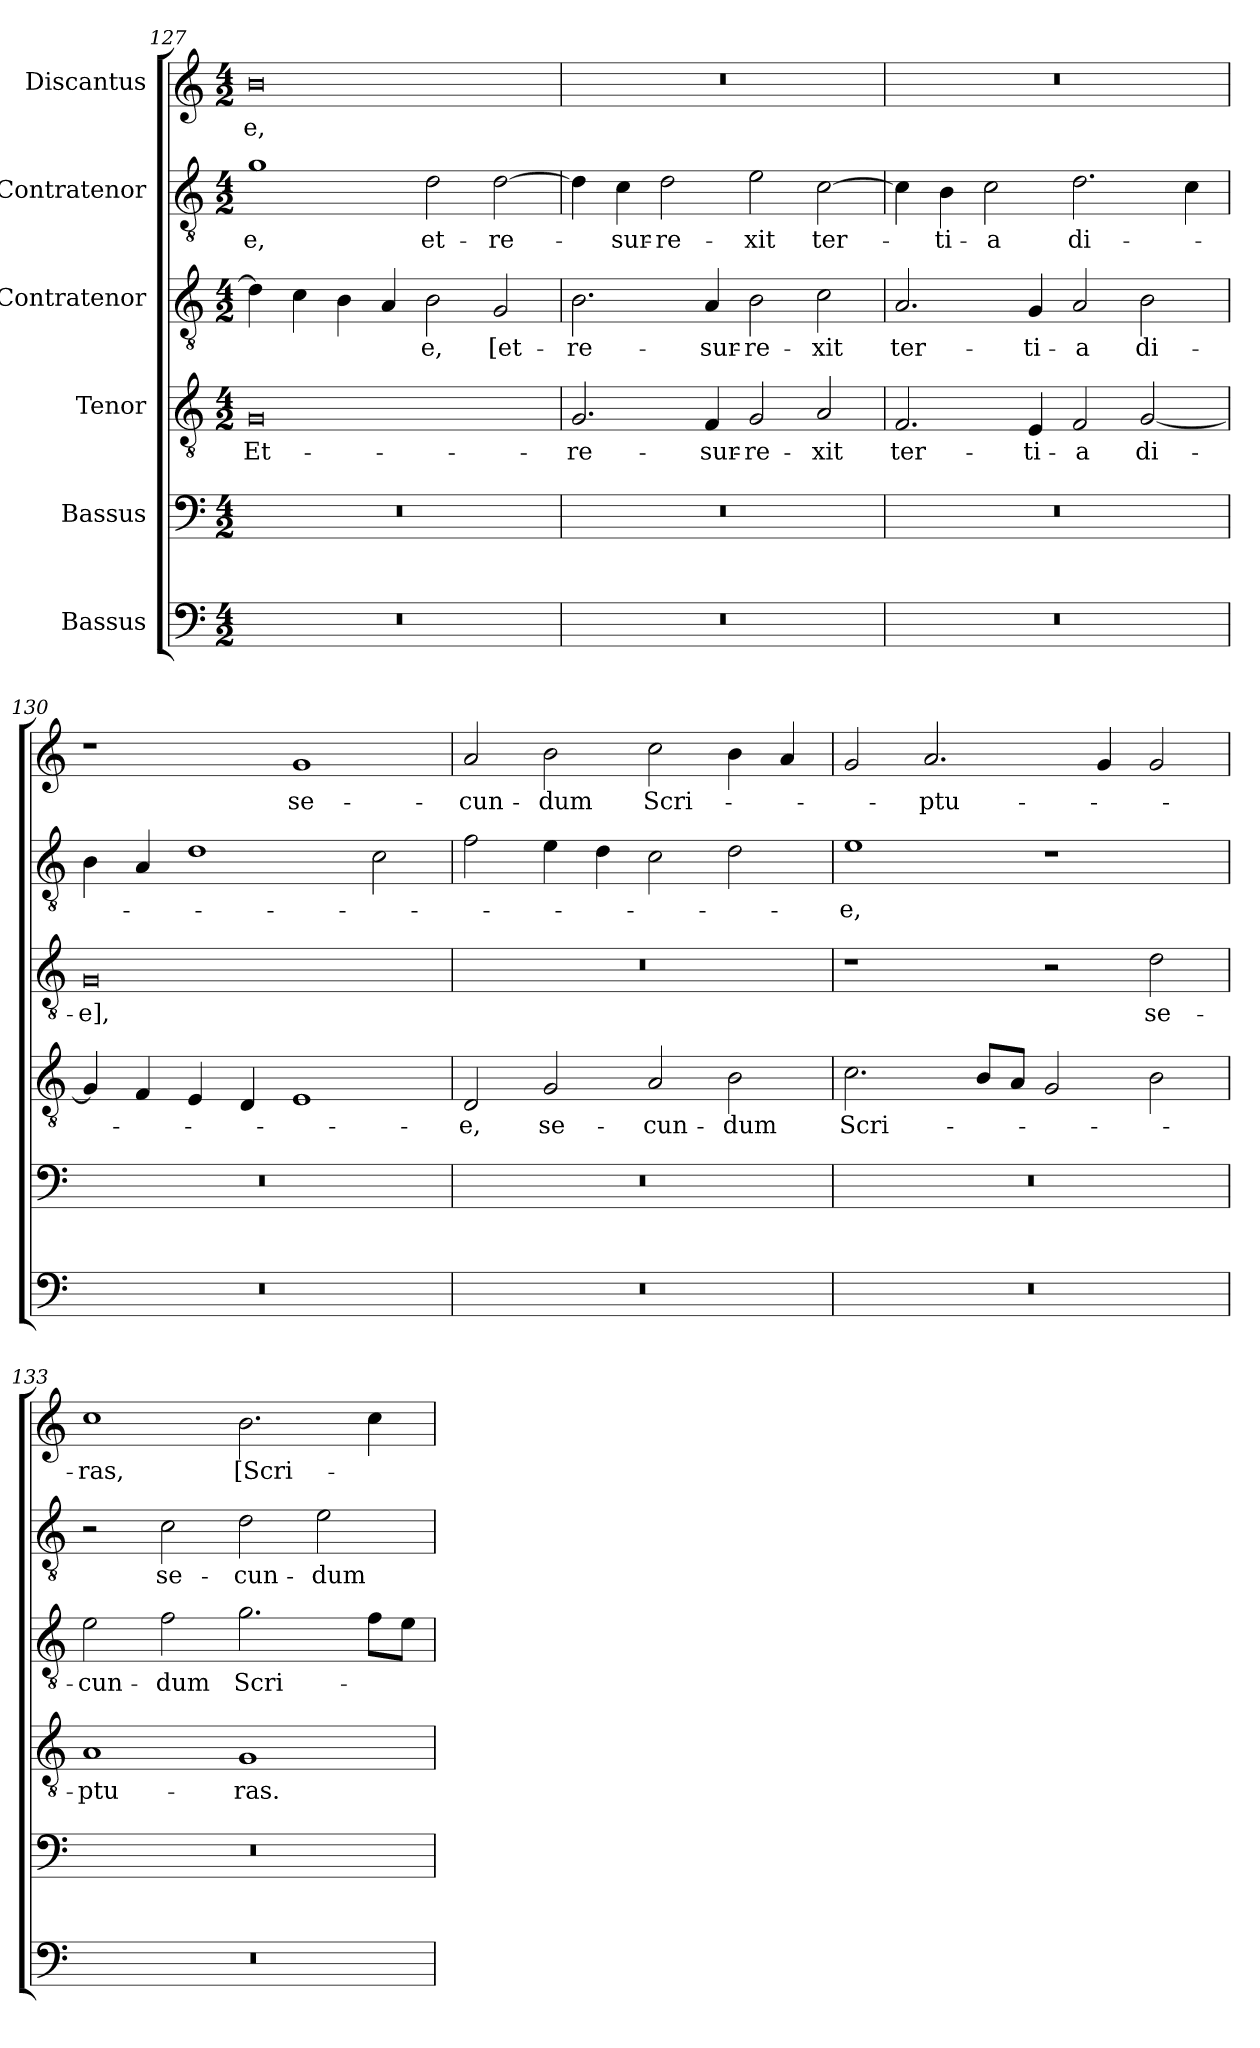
**kern	**kern	**kern	**text	**kern	**text	**kern	**text	**kern	**text
*part6	*part5	*part4	*part4	*part3	*part3	*part2	*part2	*part1	*part1
*staff6	*staff5	*staff4	*staff4	*staff3	*staff3	*staff2	*staff2	*staff1	*staff1
*I"Bassus	*I"Bassus	*I"Tenor	*	*I"Contratenor	*	*I"Contratenor	*	*I"Discantus	*
*clefF4	*clefF4	*clefGv2	*	*clefGv2	*	*clefGv2	*	*clefG2	*
*k[]	*k[]	*k[]	*	*k[]	*	*k[]	*	*k[]	*
*M4/2	*M4/2	*M4/2	*	*M4/2	*	*M4/2	*	*M4/2	*
=127	=127	=127	=127	=127	=127	=127	=127	=127	=127
0r	0r	0G/	Et-	4d\]	.	1g\	-e,	0b\	-e,
.	.	.	.	4c\	.	.	.	.	.
.	.	.	.	4B\	.	.	.	.	.
.	.	.	.	4A/	.	.	.	.	.
.	.	.	.	2B\	-e,	2d\	et-	.	.
.	.	.	.	2G/	[et-	[2d\	re-	.	.
=128	=128	=128	=128	=128	=128	=128	=128	=128	=128
0r	0r	2.G/	re-	2.B\	re-	4d\]	.	0r	.
.	.	.	.	.	.	4c\	-sur-	.	.
.	.	.	.	.	.	2d\	-re-	.	.
.	.	4F/	-sur-	4A/	-sur-	.	.	.	.
.	.	2G/	-re-	2B\	-re-	2e\	-xit	.	.
.	.	2A/	-xit	2c\	-xit	[2c\	ter-	.	.
=129	=129	=129	=129	=129	=129	=129	=129	=129	=129
0r	0r	2.F/	ter-	2.A/	ter-	4c\]	.	0r	.
.	.	.	.	.	.	4B\	-ti-	.	.
.	.	.	.	.	.	2c\	-a	.	.
.	.	4E/	-ti-	4G/	-ti-	.	.	.	.
.	.	2F/	-a	2A/	-a	2.d\	di-	.	.
.	.	[2G/	di-	2B\	di-	.	.	.	.
.	.	.	.	.	.	4c\	.	.	.
=130	=130	=130	=130	=130	=130	=130	=130	=130	=130
0r	0r	4G/]	.	0G/	-e],	4B\	.	1r	.
.	.	4F/	.	.	.	4A/	.	.	.
.	.	4E/	.	.	.	1d\	.	.	.
.	.	4D/	.	.	.	.	.	.	.
.	.	1E/	.	.	.	.	.	1g/	se-
.	.	.	.	.	.	2c\	.	.	.
=131	=131	=131	=131	=131	=131	=131	=131	=131	=131
0r	0r	2D/	-e,	0r	.	2f\	.	2a/	-cun-
.	.	2G/	se-	.	.	4e\	.	2b\	-dum
.	.	.	.	.	.	4d\	.	.	.
.	.	2A/	-cun-	.	.	2c\	.	2cc\	Scri-
.	.	2B\	-dum	.	.	2d\	.	4b\	.
.	.	.	.	.	.	.	.	4a/	.
=132	=132	=132	=132	=132	=132	=132	=132	=132	=132
0r	0r	2.c\	Scri-	1r	.	1e\	-e,	2g/	.
.	.	.	.	.	.	.	.	2.a/	-ptu-
.	.	8B/L	.	.	.	.	.	.	.
.	.	8A/J	.	.	.	.	.	.	.
.	.	2G/	.	2r	.	1r	.	.	.
.	.	.	.	.	.	.	.	4g/	.
.	.	2B\	.	2d\	se-	.	.	2g/	.
=133	=133	=133	=133	=133	=133	=133	=133	=133	=133
0r	0r	1A/	-ptu-	2e\	-cun-	2r	.	1cc\	-ras,
.	.	.	.	2f\	-dum	2c\	se-	.	.
.	.	1G/	-ras.	2.g\	Scri-	2d\	-cun-	2.b\	[Scri-
.	.	.	.	.	.	2e\	-dum	.	.
.	.	.	.	8f\L	.	.	.	4cc\	.
.	.	.	.	8e\J	.	.	.	.	.
=	=	=	=	=	=	=	=	=	=
*-	*-	*-	*-	*-	*-	*-	*-	*-	*-
